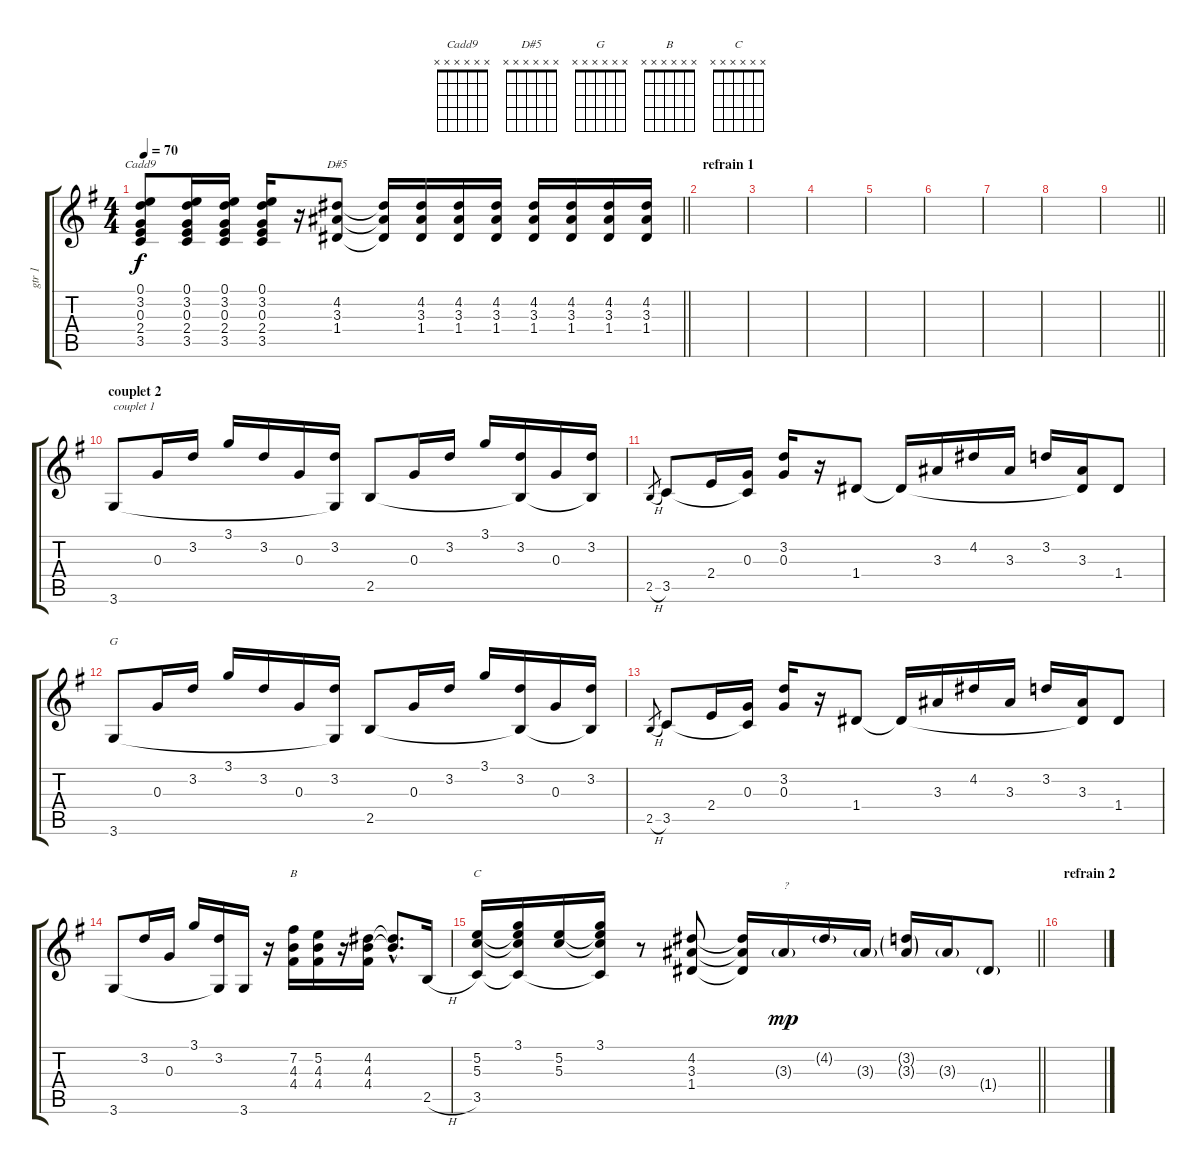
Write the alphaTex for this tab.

\track ("gtr 1" "gtr 1") {instrument acousticguitarsteel}
\staff {score tabs}
\tuning (E4 B3 G3 D3 A2 E2) {hide}
\chord ("Cadd9" x x x x x x)
\chord ("D#5" x x x x x x)
\chord ("G" x x x x x x)
\chord ("B" x x x x x x)
\chord ("C" x x x x x x)
\ts (4 4)
\tempo 70
\clef g2
\barLineRight lightlight
\ks g
(0.1 3.2 0.3 2.4 3.5).8{ch "Cadd9" dy f} (0.1 3.2 0.3 2.4 3.5).16 (0.1 3.2 0.3 2.4 3.5).16 (0.1 3.2 0.3 2.4 3.5).16 r.16 (4.2 3.3 1.4).8{ch "D#5"} (4.2{t} 3.3{t} 1.4{t}).16 (4.2 3.3 1.4).16 (4.2 3.3 1.4).16 (4.2 3.3 1.4).16 (4.2 3.3 1.4).16 (4.2 3.3 1.4).16 (4.2 3.3 1.4).16 (4.2 3.3 1.4).16 |
\section ("" "refrain 1")
|
|
|
|
|
|
|
\barLineRight lightlight
|
\section ("" "couplet 2")
3.6.8{txt "couplet 1"} 0.3.16 3.2.16 3.1.16 3.2.16 0.3.16 (3.2 3.6{t}).16 2.5.8 0.3.16 3.2.16 3.1.16 (3.2 2.5{t}).16 0.3.16 (3.2 2.5{t}).16 |
2.5{h}.8{gr} 3.5.8 2.4.16 (0.3 3.5{t}).16 (3.2 0.3).16 r.16 1.4.8 1.4{t}.16 3.3.16 4.2.16 3.3.16 3.2.16 (3.3 1.4{t}).16 1.4.8 |
3.6.8{ch "G"} 0.3.16 3.2.16 3.1.16 3.2.16 0.3.16 (3.2 3.6{t}).16 2.5.8 0.3.16 3.2.16 3.1.16 (3.2 2.5{t}).16 0.3.16 (3.2 2.5{t}).16 |
2.5{h}.8{gr} 3.5.8 2.4.16 (0.3 3.5{t}).16 (3.2 0.3).16 r.16 1.4.8 1.4{t}.16 3.3.16 4.2.16 3.3.16 3.2.16 (3.3 1.4{t}).16 1.4.8 |
3.6.8 3.2.16 0.3.16 3.1.16 (3.2 3.6{t}).16 3.6.16 r.16 (7.2 4.3 4.4).16{ch "B"} (5.2 4.3 4.4).16 r.16 (4.2 4.3 4.4).16 (4.2{hac t} 4.3{hac t}).8{d} 2.5{h}.16 |
\barLineRight lightlight
(5.2 5.3 3.5).16{ch "C"} (3.1 5.2{t} 5.3{t} 3.5{t}).16 (5.2 5.3).16 (3.1 5.2{t} 5.3{t} 3.5{t}).16 r.8 (4.2 3.3 1.4).8 (4.2{t} 3.3{t} 1.4{t}).16 3.3{g}.16{txt "?" dy mp} 4.2{g}.16 3.3{g}.16 (3.2{g} 3.3{g}).16 3.3{g}.16 1.4{g}.8 |
\section ("" "refrain 2")
